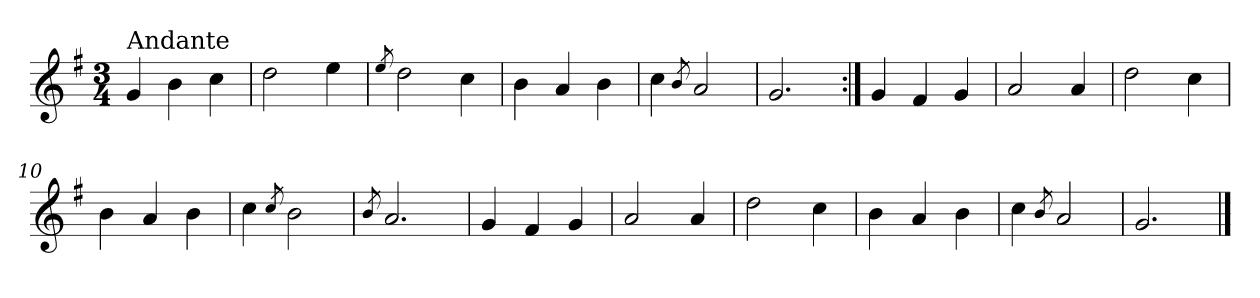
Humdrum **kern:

**kern
*part1
*staff1
*clefG2
*k[f#]
*G:
*M3/4
=1
!LO:TX:a:t=Andante
4g/
4b\
4cc\
=2
2dd\
4ee\
=3
8qee/
2dd\
4cc\
=4
4b\
4a/
4b\
=5
4cc\
8qb/
2a/
=6
2.g/
=7:|!
4g/
4f#/
4g/
=8
2a/
4a/
=9
2dd\
4cc\
=10
4b\
4a/
4b\
=11
4cc\
8qcc/
2b\
=12
8qb/
2.a/
=13
4g/
4f#/
4g/
=14
2a/
4a/
!!LO:LB:g=z
=15
2dd\
4cc\
=16
4b\
4a/
4b\
=17
4cc\
8qb/
2a/
=18
2.g/
==
*-
